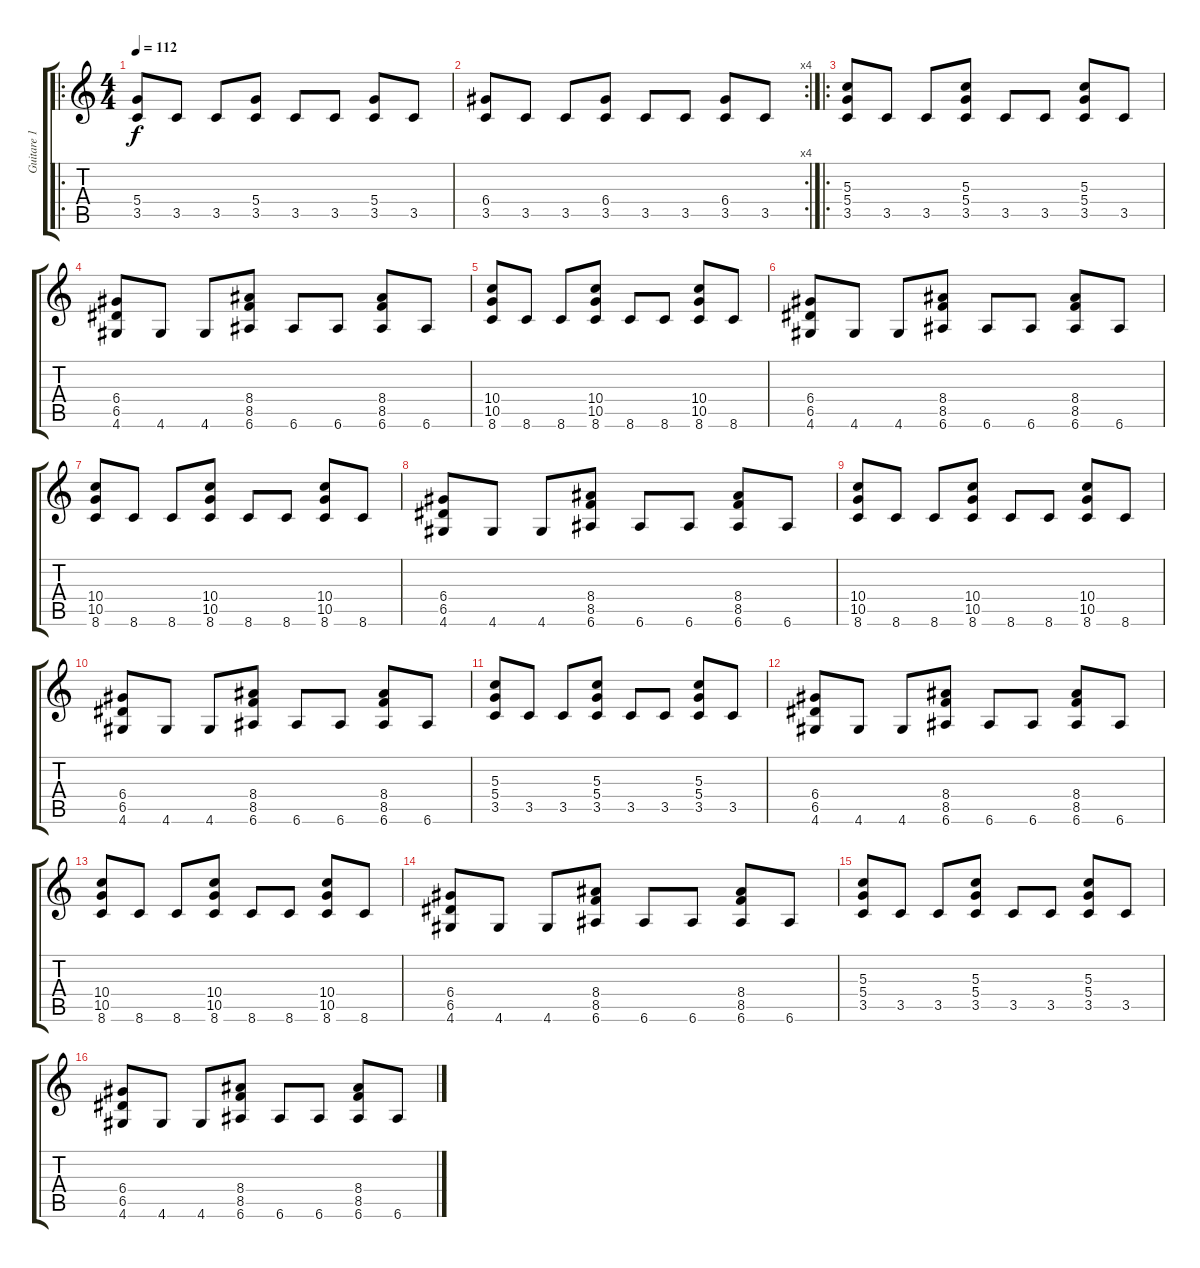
\track ("Guitare 1" "Guitare 1") {instrument overdrivenguitar}
\staff {score tabs}
\tuning (E4 B3 G3 D3 A2 E2) {hide}
\ro
\ts (4 4)
\tempo 112
\clef g2
\ks c
(5.4 3.5).8{dy f instrument overdrivenguitar} 3.5.8 3.5.8 (5.4 3.5).8 3.5.8 3.5.8 (5.4 3.5).8 3.5.8 |
\rc 4
(6.4 3.5).8 3.5.8 3.5.8 (6.4 3.5).8 3.5.8 3.5.8 (6.4 3.5).8 3.5.8 |
\ro
(5.3 5.4 3.5).8 3.5.8 3.5.8 (5.3 5.4 3.5).8 3.5.8 3.5.8 (5.3 5.4 3.5).8 3.5.8 |
(6.4 6.5 4.6).8 4.6.8 4.6.8 (8.4 8.5 6.6).8 6.6.8 6.6.8 (8.4 8.5 6.6).8 6.6.8 |
(10.4 10.5 8.6).8 8.6.8 8.6.8 (10.4 10.5 8.6).8 8.6.8 8.6.8 (10.4 10.5 8.6).8 8.6.8 |
(6.4 6.5 4.6).8 4.6.8 4.6.8 (8.4 8.5 6.6).8 6.6.8 6.6.8 (8.4 8.5 6.6).8 6.6.8 |
(10.4 10.5 8.6).8 8.6.8 8.6.8 (10.4 10.5 8.6).8 8.6.8 8.6.8 (10.4 10.5 8.6).8 8.6.8 |
(6.4 6.5 4.6).8 4.6.8 4.6.8 (8.4 8.5 6.6).8 6.6.8 6.6.8 (8.4 8.5 6.6).8 6.6.8 |
(10.4 10.5 8.6).8 8.6.8 8.6.8 (10.4 10.5 8.6).8 8.6.8 8.6.8 (10.4 10.5 8.6).8 8.6.8 |
(6.4 6.5 4.6).8 4.6.8 4.6.8 (8.4 8.5 6.6).8 6.6.8 6.6.8 (8.4 8.5 6.6).8 6.6.8 |
(5.3 5.4 3.5).8 3.5.8 3.5.8 (5.3 5.4 3.5).8 3.5.8 3.5.8 (5.3 5.4 3.5).8 3.5.8 |
(6.4 6.5 4.6).8 4.6.8 4.6.8 (8.4 8.5 6.6).8 6.6.8 6.6.8 (8.4 8.5 6.6).8 6.6.8 |
(10.4 10.5 8.6).8 8.6.8 8.6.8 (10.4 10.5 8.6).8 8.6.8 8.6.8 (10.4 10.5 8.6).8 8.6.8 |
(6.4 6.5 4.6).8 4.6.8 4.6.8 (8.4 8.5 6.6).8 6.6.8 6.6.8 (8.4 8.5 6.6).8 6.6.8 |
(5.3 5.4 3.5).8 3.5.8 3.5.8 (5.3 5.4 3.5).8 3.5.8 3.5.8 (5.3 5.4 3.5).8 3.5.8 |
(6.4 6.5 4.6).8 4.6.8 4.6.8 (8.4 8.5 6.6).8 6.6.8 6.6.8 (8.4 8.5 6.6).8 6.6.8
